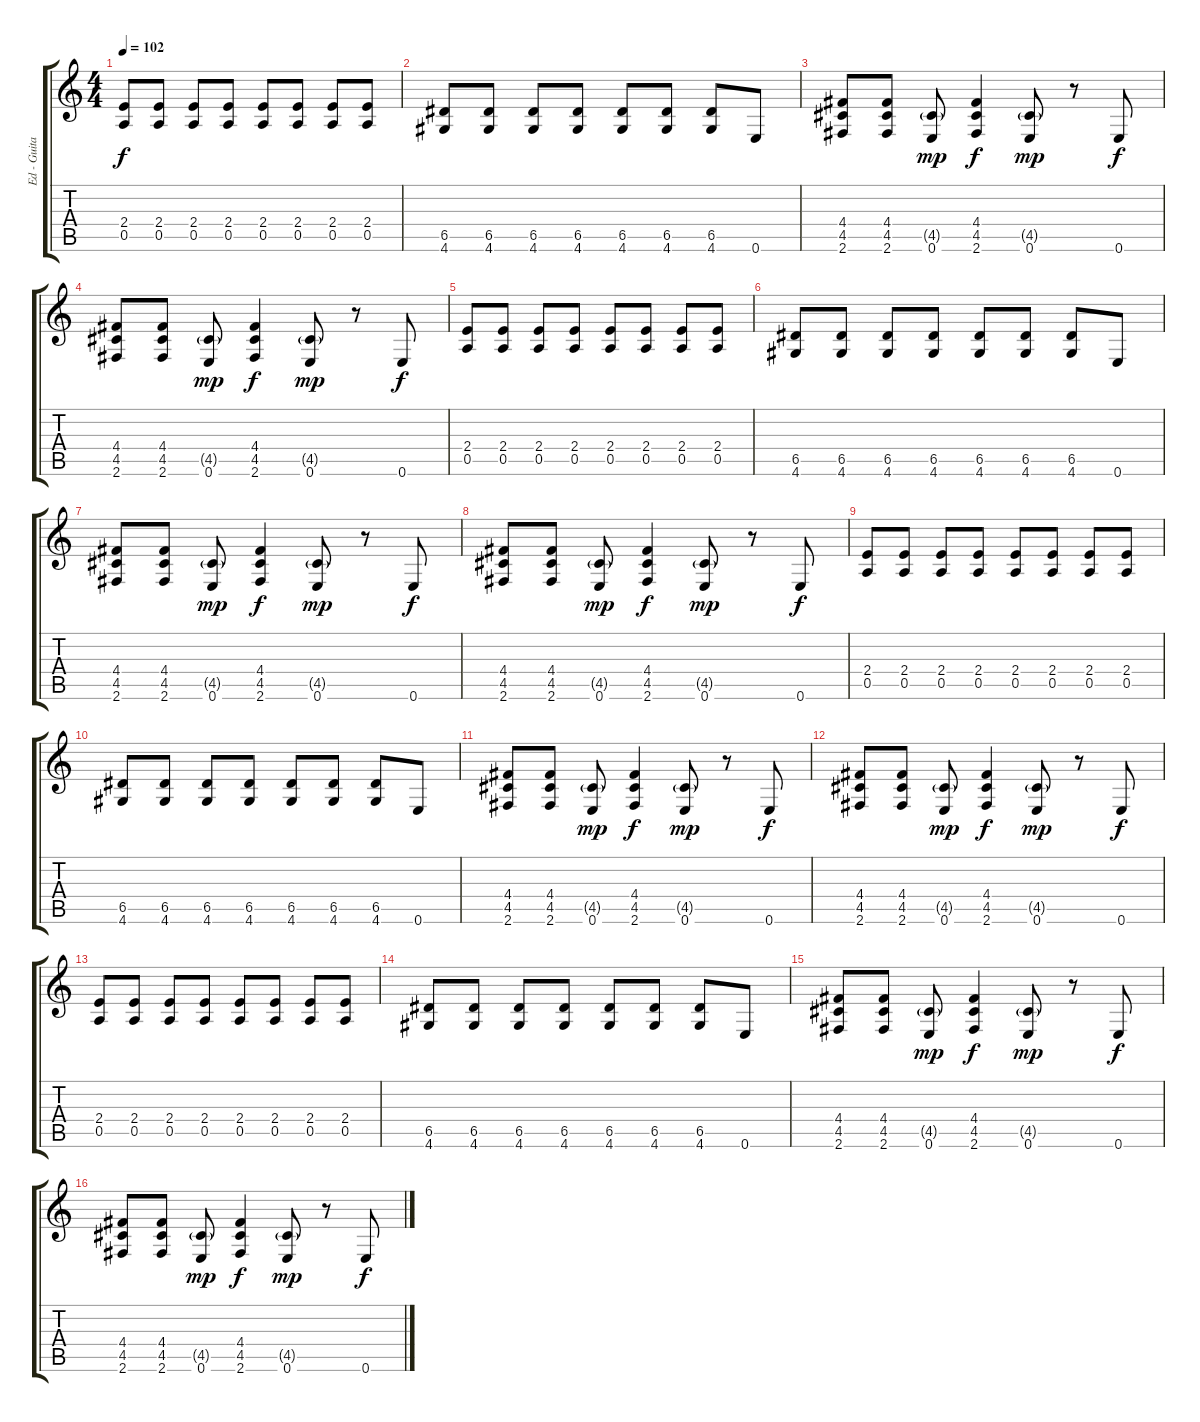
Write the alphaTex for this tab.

\track ("Ed - Guitar" "Ed - Guita") {instrument electricguitarjazz}
\staff {score tabs}
\tuning (E4 B3 G3 D3 A2 E2) {hide}
\ts (4 4)
\tempo 102
\clef g2
\ks c
(2.4 0.5).8{dy f} (2.4 0.5).8 (2.4 0.5).8 (2.4 0.5).8 (2.4 0.5).8 (2.4 0.5).8 (2.4 0.5).8 (2.4 0.5).8 |
(6.5 4.6).8 (6.5 4.6).8 (6.5 4.6).8 (6.5 4.6).8 (6.5 4.6).8 (6.5 4.6).8 (6.5 4.6).8 0.6.8 |
(4.4 4.5 2.6).8 (4.4 4.5 2.6).8 (4.5{g} 0.6).8{dy mp} (4.4 4.5 2.6).4{dy f} (4.5{g} 0.6).8{dy mp} r.8 0.6.8{dy f} |
(4.4 4.5 2.6).8 (4.4 4.5 2.6).8 (4.5{g} 0.6).8{dy mp} (4.4 4.5 2.6).4{dy f} (4.5{g} 0.6).8{dy mp} r.8 0.6.8{dy f} |
(2.4 0.5).8 (2.4 0.5).8 (2.4 0.5).8 (2.4 0.5).8 (2.4 0.5).8 (2.4 0.5).8 (2.4 0.5).8 (2.4 0.5).8 |
(6.5 4.6).8 (6.5 4.6).8 (6.5 4.6).8 (6.5 4.6).8 (6.5 4.6).8 (6.5 4.6).8 (6.5 4.6).8 0.6.8 |
(4.4 4.5 2.6).8 (4.4 4.5 2.6).8 (4.5{g} 0.6).8{dy mp} (4.4 4.5 2.6).4{dy f} (4.5{g} 0.6).8{dy mp} r.8 0.6.8{dy f} |
(4.4 4.5 2.6).8 (4.4 4.5 2.6).8 (4.5{g} 0.6).8{dy mp} (4.4 4.5 2.6).4{dy f} (4.5{g} 0.6).8{dy mp} r.8 0.6.8{dy f} |
(2.4 0.5).8 (2.4 0.5).8 (2.4 0.5).8 (2.4 0.5).8 (2.4 0.5).8 (2.4 0.5).8 (2.4 0.5).8 (2.4 0.5).8 |
(6.5 4.6).8 (6.5 4.6).8 (6.5 4.6).8 (6.5 4.6).8 (6.5 4.6).8 (6.5 4.6).8 (6.5 4.6).8 0.6.8 |
(4.4 4.5 2.6).8{instrument distortionguitar} (4.4 4.5 2.6).8 (4.5{g} 0.6).8{dy mp} (4.4 4.5 2.6).4{dy f} (4.5{g} 0.6).8{dy mp} r.8 0.6.8{dy f} |
(4.4 4.5 2.6).8{instrument distortionguitar} (4.4 4.5 2.6).8 (4.5{g} 0.6).8{dy mp} (4.4 4.5 2.6).4{dy f} (4.5{g} 0.6).8{dy mp} r.8 0.6.8{dy f} |
(2.4 0.5).8 (2.4 0.5).8 (2.4 0.5).8 (2.4 0.5).8 (2.4 0.5).8 (2.4 0.5).8 (2.4 0.5).8 (2.4 0.5).8 |
(6.5 4.6).8 (6.5 4.6).8 (6.5 4.6).8 (6.5 4.6).8 (6.5 4.6).8 (6.5 4.6).8 (6.5 4.6).8 0.6.8 |
(4.4 4.5 2.6).8 (4.4 4.5 2.6).8 (4.5{g} 0.6).8{dy mp} (4.4 4.5 2.6).4{dy f} (4.5{g} 0.6).8{dy mp} r.8 0.6.8{dy f} |
(4.4 4.5 2.6).8 (4.4 4.5 2.6).8 (4.5{g} 0.6).8{dy mp} (4.4 4.5 2.6).4{dy f} (4.5{g} 0.6).8{dy mp} r.8 0.6.8{dy f}
